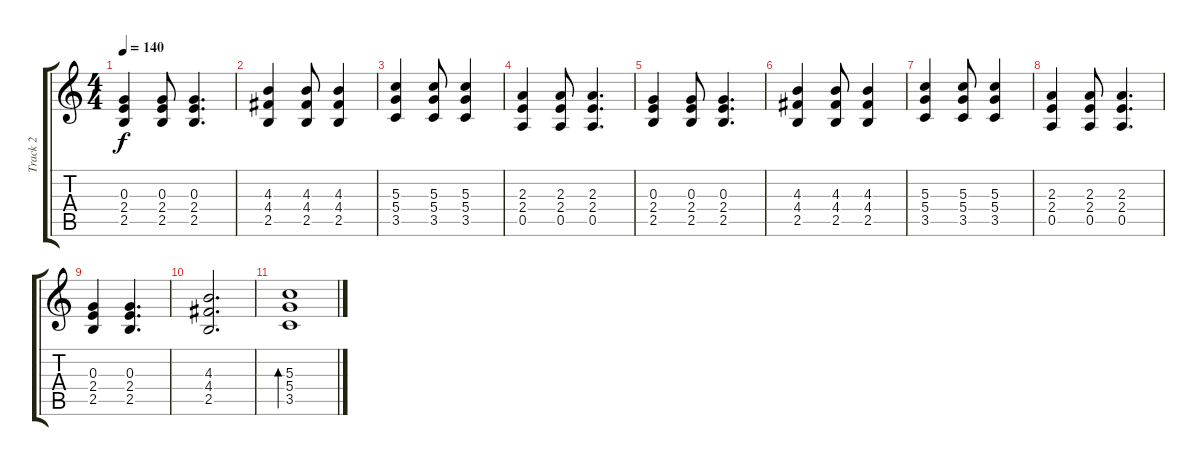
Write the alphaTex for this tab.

\track ("Track 2" "Track 2") {instrument acousticguitarsteel}
\staff {score tabs}
\tuning (E4 B3 G3 D3 A2 E2) {hide}
\ts (4 4)
\tempo 140
\clef g2
\ks c
(0.3 2.4 2.5).4{dy f} (0.3 2.4 2.5).8 (0.3 2.4 2.5).4{d} |
(4.3 4.4 2.5).4 (4.3 4.4 2.5).8 (4.3 4.4 2.5).4 |
(5.3 5.4 3.5).4 (5.3 5.4 3.5).8 (5.3 5.4 3.5).4 |
(2.3 2.4 0.5).4 (2.3 2.4 0.5).8 (2.3 2.4 0.5).4{d} |
(0.3 2.4 2.5).4 (0.3 2.4 2.5).8 (0.3 2.4 2.5).4{d} |
(4.3 4.4 2.5).4 (4.3 4.4 2.5).8 (4.3 4.4 2.5).4 |
(5.3 5.4 3.5).4 (5.3 5.4 3.5).8 (5.3 5.4 3.5).4 |
(2.3 2.4 0.5).4 (2.3 2.4 0.5).8 (2.3 2.4 0.5).4{d} |
(0.3 2.4 2.5).4 (0.3 2.4 2.5).4{d} |
(4.3 4.4 2.5).2{d} |
(5.3 5.4 3.5).1{bd 60}
